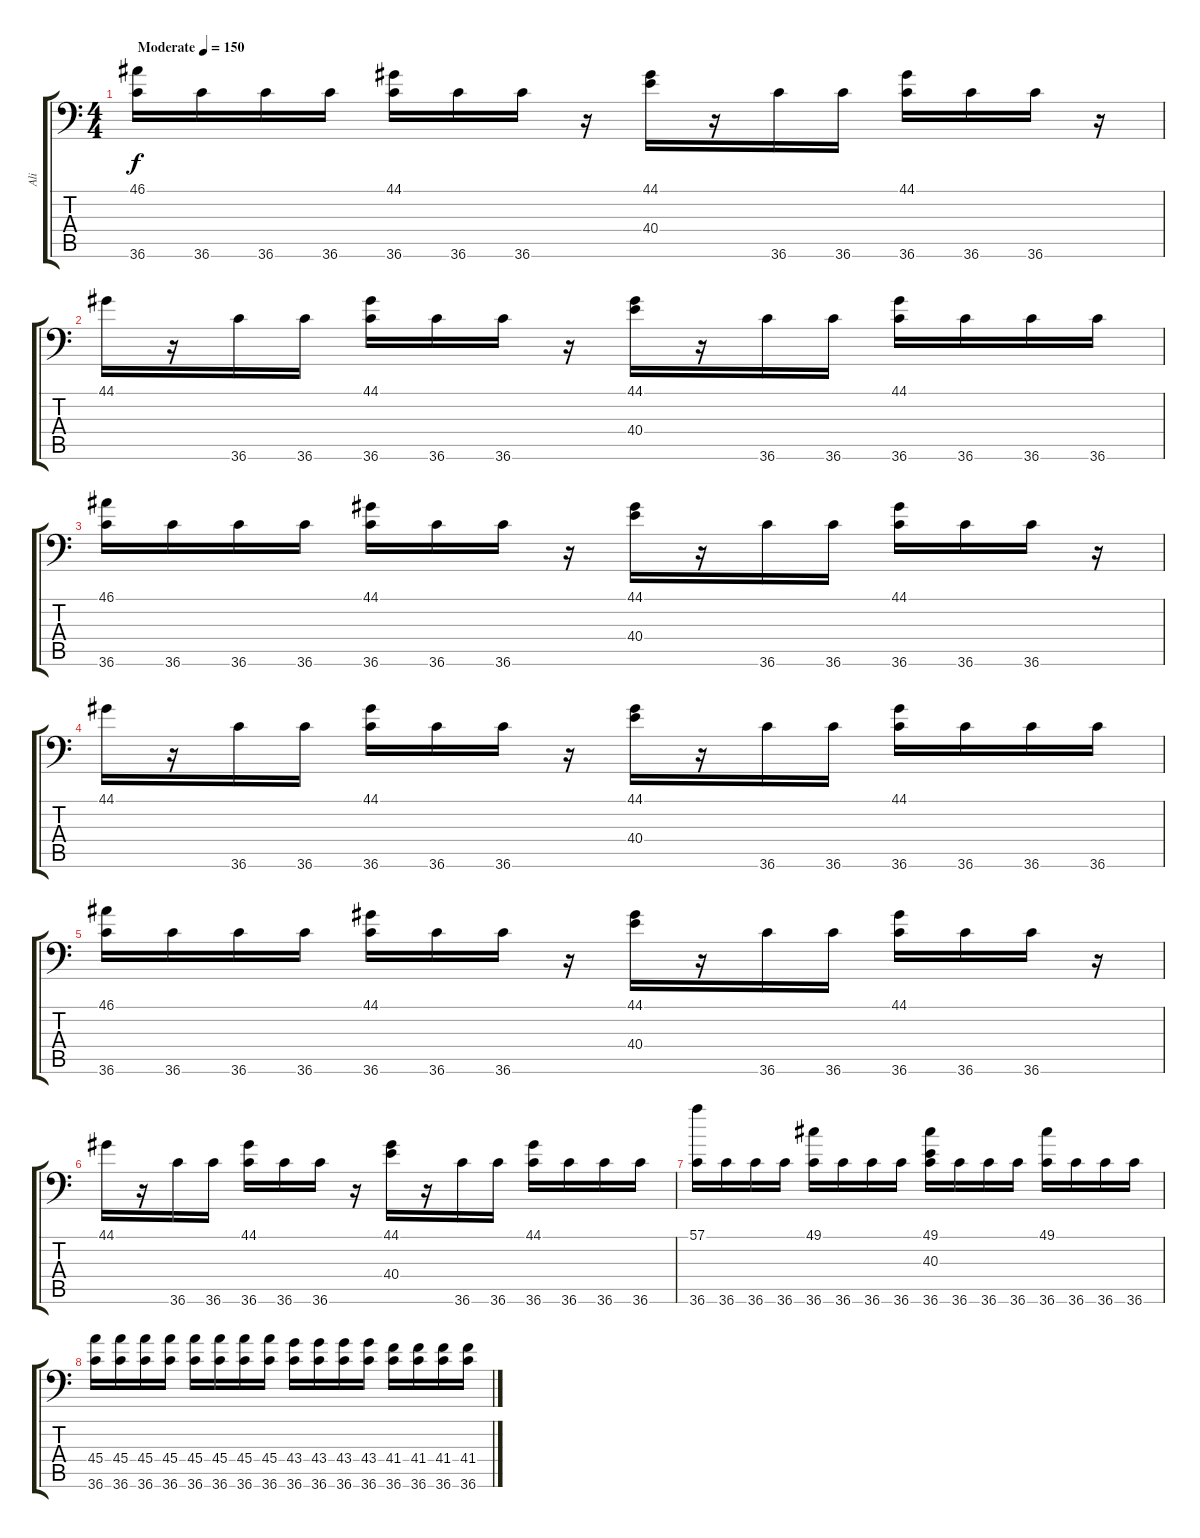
\track ("Ali" "Ali") {instrument acousticgrandpiano}
\staff {score tabs}
\tuning (C-1 C-1 C-1 C-1 C-1 C-1) {hide}
\ts (4 4)
\tempo (150 "Moderate")
\clef f4
\ks c
(46.1 36.6).16{dy f instrument acousticgrandpiano} 36.6.16 36.6.16 36.6.16 (44.1 36.6).16 36.6.16 36.6.16 r.16 (44.1 40.4).16 r.16 36.6.16 36.6.16 (44.1 36.6).16 36.6.16 36.6.16 r.16 |
44.1.16 r.16 36.6.16 36.6.16 (44.1 36.6).16 36.6.16 36.6.16 r.16 (44.1 40.4).16 r.16 36.6.16 36.6.16 (44.1 36.6).16 36.6.16 36.6.16 36.6.16 |
(46.1 36.6).16 36.6.16 36.6.16 36.6.16 (44.1 36.6).16 36.6.16 36.6.16 r.16 (44.1 40.4).16 r.16 36.6.16 36.6.16 (44.1 36.6).16 36.6.16 36.6.16 r.16 |
44.1.16 r.16 36.6.16 36.6.16 (44.1 36.6).16 36.6.16 36.6.16 r.16 (44.1 40.4).16 r.16 36.6.16 36.6.16 (44.1 36.6).16 36.6.16 36.6.16 36.6.16 |
(46.1 36.6).16 36.6.16 36.6.16 36.6.16 (44.1 36.6).16 36.6.16 36.6.16 r.16 (44.1 40.4).16 r.16 36.6.16 36.6.16 (44.1 36.6).16 36.6.16 36.6.16 r.16 |
44.1.16 r.16 36.6.16 36.6.16 (44.1 36.6).16 36.6.16 36.6.16 r.16 (44.1 40.4).16 r.16 36.6.16 36.6.16 (44.1 36.6).16 36.6.16 36.6.16 36.6.16 |
(57.1 36.6).16 36.6.16 36.6.16 36.6.16 (49.1 36.6).16 36.6.16 36.6.16 36.6.16 (49.1 40.3 36.6).16 36.6.16 36.6.16 36.6.16 (49.1 36.6).16 36.6.16 36.6.16 36.6.16 |
(45.4 36.6).16 (45.4 36.6).16 (45.4 36.6).16 (45.4 36.6).16 (45.4 36.6).16 (45.4 36.6).16 (45.4 36.6).16 (45.4 36.6).16 (43.4 36.6).16 (43.4 36.6).16 (43.4 36.6).16 (43.4 36.6).16 (41.4 36.6).16 (41.4 36.6).16 (41.4 36.6).16 (41.4 36.6).16
